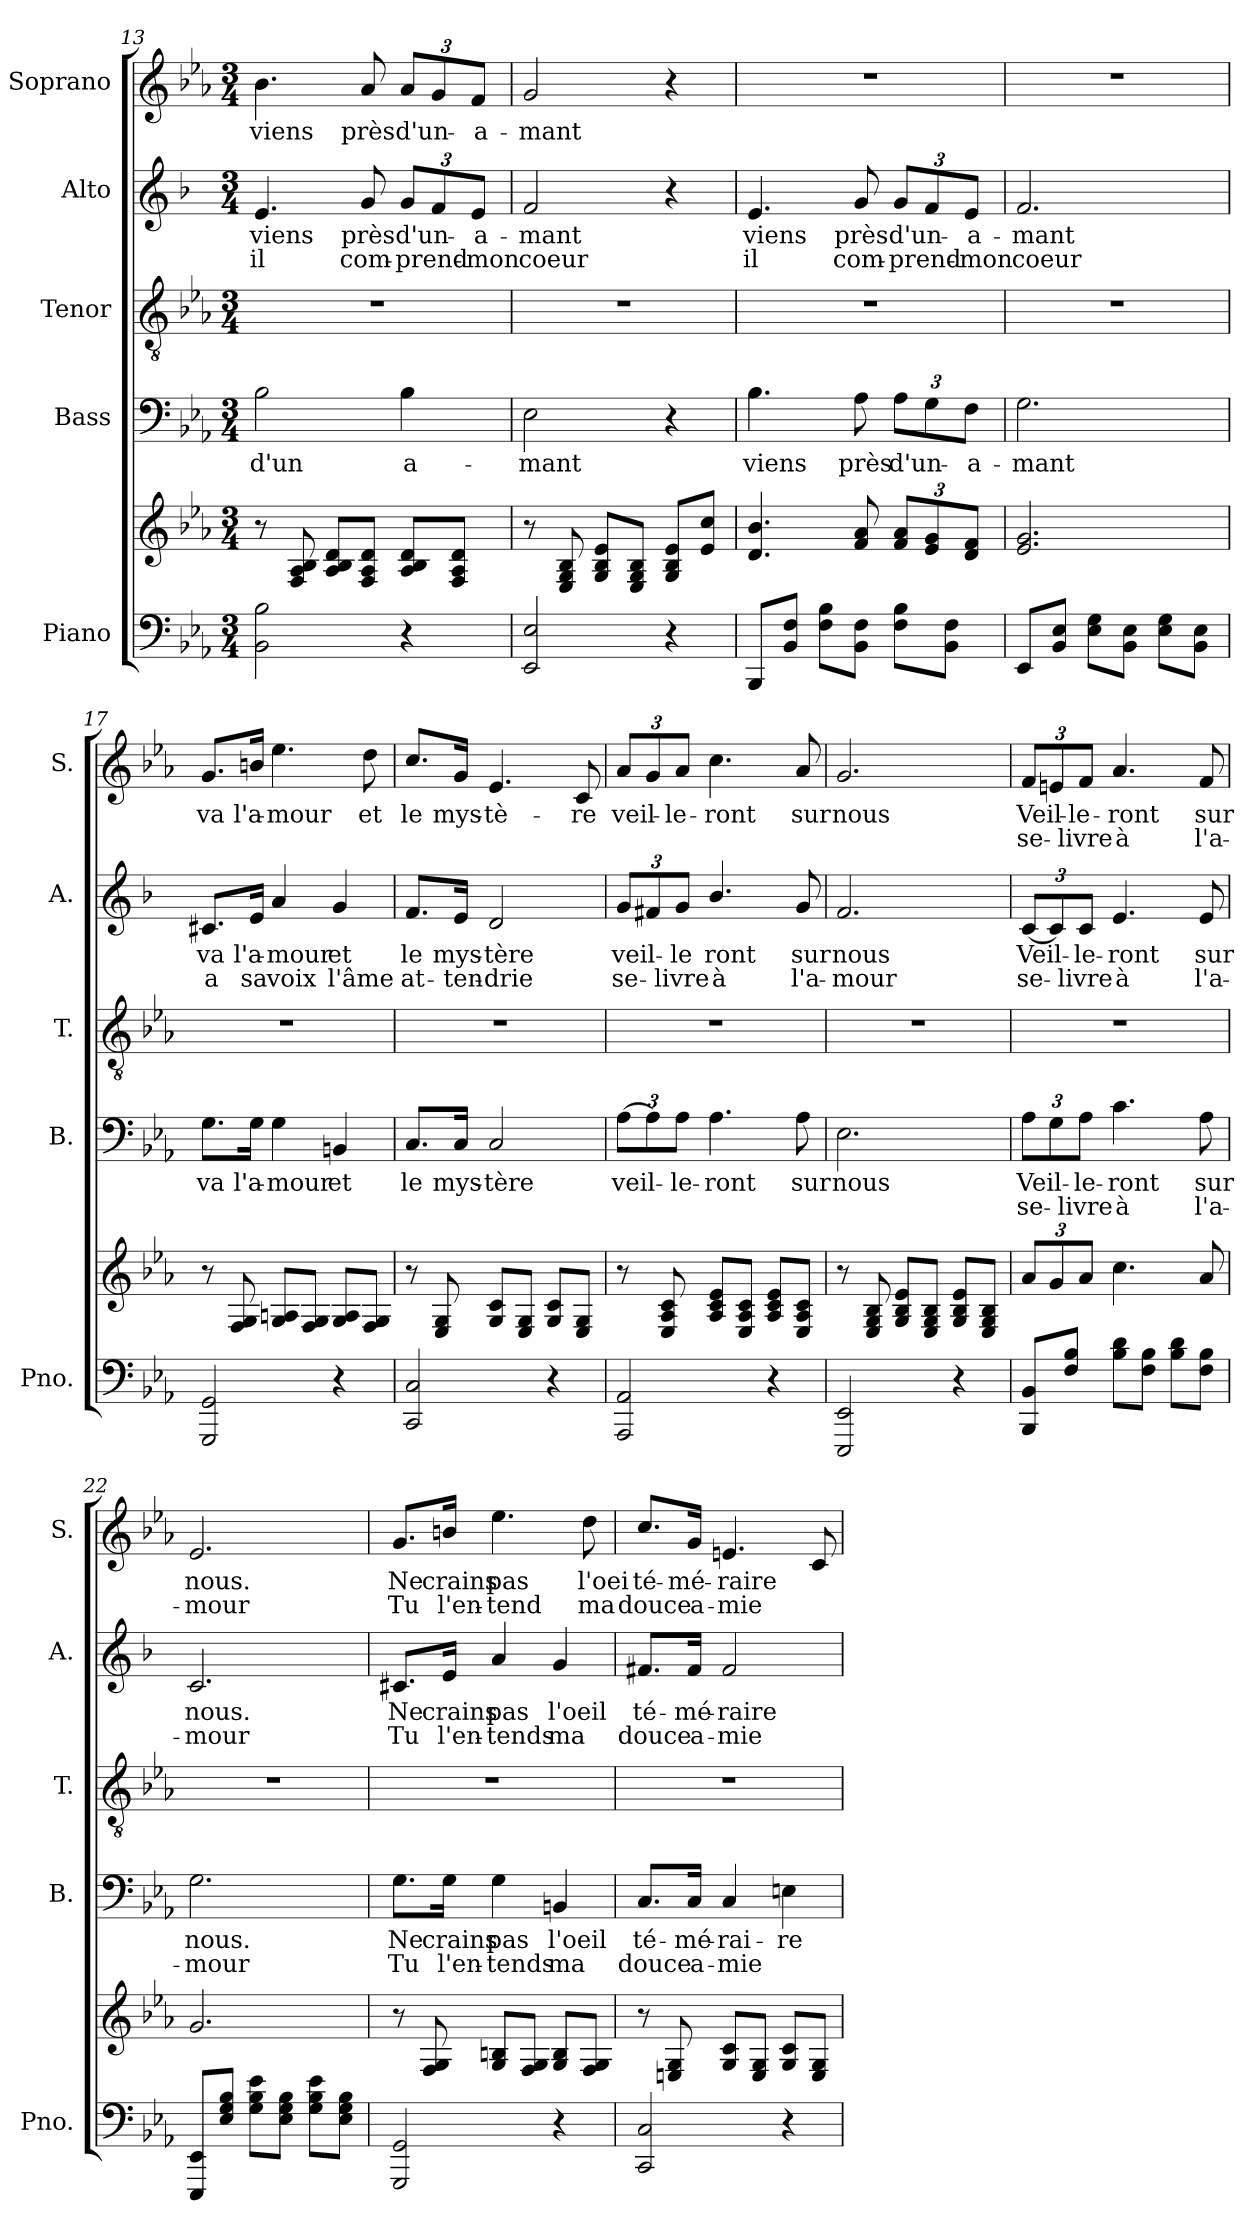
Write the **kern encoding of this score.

**kern	**kern	**kern	**text	**text	**kern	**kern	**text	**text	**kern	**text	**text
*part5	*part5	*part4	*part4	*part4	*part3	*part2	*part2	*part2	*part1	*part1	*part1
*staff6	*staff5	*staff4	*staff4	*staff4	*staff3	*staff2	*staff2	*staff2	*staff1	*staff1	*staff1
*I"Piano	*	*I"Bass	*	*	*I"Tenor	*I"Alto	*	*	*I"Soprano	*	*
*I'Pno.	*	*I'B.	*	*	*I'T.	*I'A.	*	*	*I'S.	*	*
*clefF4	*clefG2	*clefF4	*	*	*clefGv2	*clefG2	*	*	*clefG2	*	*
*	*	*	*	*	*	*ITrd1c2	*	*	*	*	*
*k[b-e-a-]	*k[b-e-a-]	*k[b-e-a-]	*	*	*k[b-e-a-]	*k[b-e-a-]	*	*	*k[b-e-a-]	*	*
*M3/4	*M3/4	*M3/4	*	*	*M3/4	*M3/4	*	*	*M3/4	*	*
=13	=13	=13	=13	=13	=13	=13	=13	=13	=13	=13	=13
!	!	!	!LO:LY:b	!	!	!	!LO:LY:b	!LO:LY:b	!	!LO:LY:b	!
2BB-\ 2B-\	8r	2B-\	d'un	.	2.r	4.d/	viens	il	4.b-\	viens	.
.	8F/ 8A-/ 8B-/	.	.	.	.	.	.	.	.	.	.
.	8A-/ 8B-/ 8d/L	.	.	.	.	.	.	.	.	.	.
!	!	!	!	!	!	!	!LO:LY:b	!LO:LY:b	!	!LO:LY:b	!
.	8F/ 8A-/ 8d/J	.	.	.	.	8f/	près	com-	8a-/	près	.
!	!	!	!LO:LY:b	!	!	!	!	!	!	!	!
*	*	*	*	*	*	*Xbrackettup	*	*	*	*	*
!	!	!	!	!	!	!	!LO:LY:b	!LO:LY:b	!	!	!
*	*	*	*	*	*	*	*	*	*Xbrackettup	*	*
!	!	!	!	!	!	!	!	!	!	!LO:LY:b	!
4r	8A-/ 8B-/ 8d/L	4B-\	a-	.	.	12f/L	d'un-	-prend-	12a-/L	d'un-	.
.	.	.	.	.	.	12e-/	.	.	12g/	.	.
.	8F/ 8A-/ 8d/J	.	.	.	.	.	.	.	.	.	.
!	!	!	!	!	!	!	!LO:LY:b	!LO:LY:b	!	!LO:LY:b	!
.	.	.	.	.	.	12d/J	-a-	-mon	12f/J	-a-	.
=14	=14	=14	=14	=14	=14	=14	=14	=14	=14	=14	=14
!	!	!	!LO:LY:b	!	!	!	!LO:LY:b	!LO:LY:b	!	!LO:LY:b	!
2EE-/ 2E-/	8r	2E-\	-mant	.	2.r	2e-/	-mant	coeur	2g/	-mant	.
.	8E-/ 8G/ 8B-/	.	.	.	.	.	.	.	.	.	.
.	8G/ 8B-/ 8e-/L	.	.	.	.	.	.	.	.	.	.
.	8E-/ 8G/ 8B-/J	.	.	.	.	.	.	.	.	.	.
4r	8G/ 8B-/ 8e-/L	4r	.	.	.	4r	.	.	4r	.	.
.	8e-/ 8cc/J	.	.	.	.	.	.	.	.	.	.
!!LO:LB:g=z
=15	=15	=15	=15	=15	=15	=15	=15	=15	=15	=15	=15
!	!	!	!LO:LY:b	!	!	!	!LO:LY:b	!LO:LY:b	!	!	!
8BBB-/L	4.d/ 4.b-/	4.B-\	viens	.	2.r	4.d/	viens	il	2.r	.	.
8BB-/ 8F/J	.	.	.	.	.	.	.	.	.	.	.
8F\ 8B-\L	.	.	.	.	.	.	.	.	.	.	.
!	!	!	!LO:LY:b	!	!	!	!LO:LY:b	!LO:LY:b	!	!	!
8BB-\ 8F\J	8f/ 8a-/	8A-\	près	.	.	8f/	près	com-	.	.	.
*	*Xbrackettup	*Xbrackettup	*	*	*	*	*	*	*	*	*
!	!	!	!LO:LY:b	!	!	!	!LO:LY:b	!LO:LY:b	!	!	!
8F\ 8B-\L	12f/ 12a-/L	12A-\L	d'un-	.	.	12f/L	d'un-	-prend-	.	.	.
.	12e-/ 12g/	12G\	.	.	.	12e-/	.	.	.	.	.
8BB-\ 8F\J	.	.	.	.	.	.	.	.	.	.	.
!	!	!	!LO:LY:b	!	!	!	!LO:LY:b	!LO:LY:b	!	!	!
.	12d/ 12f/J	12F\J	-a-	.	.	12d/J	-a-	-mon	.	.	.
=16	=16	=16	=16	=16	=16	=16	=16	=16	=16	=16	=16
!	!	!	!LO:LY:b	!	!	!	!LO:LY:b	!LO:LY:b	!	!	!
8EE-/L	2.e-/ 2.g/	2.G\	-mant	.	2.r	2.e-/	-mant	coeur	2.r	.	.
8BB-/ 8E-/J	.	.	.	.	.	.	.	.	.	.	.
8E-\ 8G\L	.	.	.	.	.	.	.	.	.	.	.
8BB-\ 8E-\J	.	.	.	.	.	.	.	.	.	.	.
8E-\ 8G\L	.	.	.	.	.	.	.	.	.	.	.
8BB-\ 8E-\J	.	.	.	.	.	.	.	.	.	.	.
=17	=17	=17	=17	=17	=17	=17	=17	=17	=17	=17	=17
!	!	!	!LO:LY:b	!	!	!	!LO:LY:b	!LO:LY:b	!	!LO:LY:b	!
2GGG/ 2GG/	8r	8.G\L	va	.	2.r	8.Bn/L	va	a	8.g/L	va	.
.	8F/ 8G/	.	.	.	.	.	.	.	.	.	.
!	!	!	!LO:LY:b	!	!	!	!LO:LY:b	!LO:LY:b	!	!LO:LY:b	!
.	.	16G\Jk	l'a-	.	.	16d/Jk	l'a-	sa	16bn/Jk	l'a-	.
!	!	!	!LO:LY:b	!	!	!	!LO:LY:b	!LO:LY:b	!	!LO:LY:b	!
.	8G/ 8An/L	4G\	-mour	.	.	4g/	-mour	voix	4.ee-\	-mour	.
.	8F/ 8G/J	.	.	.	.	.	.	.	.	.	.
!	!	!	!LO:LY:b	!	!	!	!LO:LY:b	!LO:LY:b	!	!	!
4r	8G/ 8A/L	4BBn/	et	.	.	4f/	et	l'âme	.	.	.
!	!	!	!	!	!	!	!	!	!	!LO:LY:b	!
.	8F/ 8G/J	.	.	.	.	.	.	.	8dd\	et	.
=18	=18	=18	=18	=18	=18	=18	=18	=18	=18	=18	=18
!	!	!	!LO:LY:b	!	!	!	!LO:LY:b	!LO:LY:b	!	!LO:LY:b	!
2CC/ 2C/	8r	8.C/L	le	.	2.r	8.e-/L	le	at-	8.cc/L	le	.
.	8E-/ 8G/	.	.	.	.	.	.	.	.	.	.
!	!	!	!LO:LY:b	!	!	!	!LO:LY:b	!LO:LY:b	!	!LO:LY:b	!
.	.	16C/Jk	mys-	.	.	16d/Jk	mys-	-ten-	16g/Jk	mys-	.
!	!	!	!LO:LY:b	!	!	!	!LO:LY:b	!LO:LY:b	!	!LO:LY:b	!
.	8G/ 8c/L	2C/	-tère	.	.	2c/	-tère	-drie	4.e-/	-tè-	.
.	8E-/ 8G/J	.	.	.	.	.	.	.	.	.	.
4r	8G/ 8c/L	.	.	.	.	.	.	.	.	.	.
!	!	!	!	!	!	!	!	!	!	!LO:LY:b	!
.	8E-/ 8G/J	.	.	.	.	.	.	.	8c/	-re	.
!!LO:PB:g=z
=19	=19	=19	=19	=19	=19	=19	=19	=19	=19	=19	=19
!	!	!	!LO:LY:b	!	!	!	!LO:LY:b	!LO:LY:b	!	!LO:LY:b	!
2AAA-/ 2AA-/	8r	[12A-\L	veil-	.	2.r	12f/L	veil-	se-	12a-/L	veil-	.
.	.	12A-\]	.	.	.	12en/	.	.	12g/	.	.
.	8E-/ 8A-/ 8c/	.	.	.	.	.	.	.	.	.	.
!	!	!	!LO:LY:b	!	!	!	!LO:LY:b	!LO:LY:b	!	!LO:LY:b	!
.	.	12A-\J	-le-	.	.	12f/J	-le	-livre	12a-/J	-le-	.
!	!	!	!LO:LY:b	!	!	!	!LO:LY:b	!LO:LY:b	!	!LO:LY:b	!
.	8A-/ 8c/ 8e-/L	4.A-\	-ront	.	.	4.a-/	ront	à	4.cc\	-ront	.
.	8E-/ 8A-/ 8c/J	.	.	.	.	.	.	.	.	.	.
4r	8A-/ 8c/ 8e-/L	.	.	.	.	.	.	.	.	.	.
!	!	!	!LO:LY:b	!	!	!	!LO:LY:b	!LO:LY:b	!	!LO:LY:b	!
.	8E-/ 8A-/ 8c/J	8A-\	sur	.	.	8f/	sur	l'a-	8a-/	sur	.
=20	=20	=20	=20	=20	=20	=20	=20	=20	=20	=20	=20
!	!	!	!LO:LY:b	!	!	!	!LO:LY:b	!LO:LY:b	!	!LO:LY:b	!
2EEE-/ 2EE-/	8r	2.E-\	nous	.	2.r	2.e-/	nous	-mour	2.g/	nous	.
.	8E-/ 8G/ 8B-/	.	.	.	.	.	.	.	.	.	.
.	8G/ 8B-/ 8e-/L	.	.	.	.	.	.	.	.	.	.
.	8E-/ 8G/ 8B-/J	.	.	.	.	.	.	.	.	.	.
4r	8G/ 8B-/ 8e-/L	.	.	.	.	.	.	.	.	.	.
.	8E-/ 8G/ 8B-/J	.	.	.	.	.	.	.	.	.	.
=21	=21	=21	=21	=21	=21	=21	=21	=21	=21	=21	=21
!	!	!	!LO:LY:b	!LO:LY:b	!	!	!LO:LY:b	!LO:LY:b	!	!LO:LY:b	!LO:LY:b
8BBB-/ 8BB-/L	12a-/L	12A-\L	Veil-	se-	2.r	[12B-/L	Veil-	se-	12f/L	Veil-	se-
.	12g/	12G\	.	.	.	12B-/]	.	.	12en/	.	.
8F/ 8B-/J	.	.	.	.	.	.	.	.	.	.	.
!	!	!	!LO:LY:b	!LO:LY:b	!	!	!LO:LY:b	!LO:LY:b	!	!LO:LY:b	!LO:LY:b
.	12a-/J	12A-\J	-le-	-livre	.	12B-/J	-le-	-livre	12f/J	-le-	-livre
!	!	!	!LO:LY:b	!LO:LY:b	!	!	!LO:LY:b	!LO:LY:b	!	!LO:LY:b	!LO:LY:b
8B-\ 8d\L	4.cc\	4.c\	-ront	à	.	4.d/	-ront	à	4.a-/	-ront	à
8F\ 8B-\J	.	.	.	.	.	.	.	.	.	.	.
8B-\ 8d\L	.	.	.	.	.	.	.	.	.	.	.
!	!	!	!LO:LY:b	!LO:LY:b	!	!	!LO:LY:b	!LO:LY:b	!	!LO:LY:b	!LO:LY:b
8F\ 8B-\J	8a-/	8A-\	sur	l'a-	.	8d/	sur	l'a-	8f/	sur	l'a-
=22	=22	=22	=22	=22	=22	=22	=22	=22	=22	=22	=22
!	!	!	!LO:LY:b	!LO:LY:b	!	!	!LO:LY:b	!LO:LY:b	!	!LO:LY:b	!LO:LY:b
8EEE-/ 8EE-/L	2.g/	2.G\	nous.	-mour	2.r	2.B-/	nous.	-mour	2.e-/	nous.	-mour
8E-/ 8G/ 8B-/J	.	.	.	.	.	.	.	.	.	.	.
8G\ 8B-\ 8e-\L	.	.	.	.	.	.	.	.	.	.	.
8E-\ 8G\ 8B-\J	.	.	.	.	.	.	.	.	.	.	.
8G\ 8B-\ 8e-\L	.	.	.	.	.	.	.	.	.	.	.
8E-\ 8G\ 8B-\J	.	.	.	.	.	.	.	.	.	.	.
!!LO:LB:g=z
=23	=23	=23	=23	=23	=23	=23	=23	=23	=23	=23	=23
!	!	!	!LO:LY:b	!LO:LY:b	!	!	!LO:LY:b	!LO:LY:b	!	!LO:LY:b	!LO:LY:b
2GGG/ 2GG/	8r	8.G\L	Ne	Tu	2.r	8.Bn/L	Ne	Tu	8.g/L	Ne	Tu
.	8F/ 8G/	.	.	.	.	.	.	.	.	.	.
!	!	!	!LO:LY:b	!LO:LY:b	!	!	!LO:LY:b	!LO:LY:b	!	!LO:LY:b	!LO:LY:b
.	.	16G\Jk	crains	l'en-	.	16d/Jk	crains	l'en-	16bn/Jk	crains	l'en-
!	!	!	!LO:LY:b	!LO:LY:b	!	!	!LO:LY:b	!LO:LY:b	!	!LO:LY:b	!LO:LY:b
.	8G/ 8Bn/L	4G\	pas	-tends	.	4g/	pas	-tends	4.ee-\	pas	-tend
.	8F/ 8G/J	.	.	.	.	.	.	.	.	.	.
!	!	!	!LO:LY:b	!LO:LY:b	!	!	!LO:LY:b	!LO:LY:b	!	!	!
4r	8G/ 8B/L	4BBn/	l'oeil	ma	.	4f/	l'oeil	ma	.	.	.
!	!	!	!	!	!	!	!	!	!	!LO:LY:b	!LO:LY:b
.	8F/ 8G/J	.	.	.	.	.	.	.	8dd\	l'oei	ma
=24	=24	=24	=24	=24	=24	=24	=24	=24	=24	=24	=24
!	!	!	!LO:LY:b	!LO:LY:b	!	!	!LO:LY:b	!LO:LY:b	!	!LO:LY:b	!LO:LY:b
2CC/ 2C/	8r	8.C/L	té-	douce	2.r	8.en/L	té-	douce	8.cc/L	té-	douce
.	8En/ 8G/	.	.	.	.	.	.	.	.	.	.
!	!	!	!LO:LY:b	!LO:LY:b	!	!	!LO:LY:b	!LO:LY:b	!	!LO:LY:b	!LO:LY:b
.	.	16C/Jk	-mé-	a-	.	16e/Jk	-mé-	a-	16g/Jk	-mé-	a-
!	!	!	!LO:LY:b	!LO:LY:b	!	!	!LO:LY:b	!LO:LY:b	!	!LO:LY:b	!LO:LY:b
.	8G/ 8c/L	4C/	-rai-	-mie	.	2e/	-raire	-mie	4.en/	-raire	-mie
.	8E/ 8G/J	.	.	.	.	.	.	.	.	.	.
!	!	!	!LO:LY:b	!	!	!	!	!	!	!	!
4r	8G/ 8c/L	4En\	-re	.	.	.	.	.	.	.	.
.	8E/ 8G/J	.	.	.	.	.	.	.	8c/	.	.
=	=	=	=	=	=	=	=	=	=	=	=
*-	*-	*-	*-	*-	*-	*-	*-	*-	*-	*-	*-
